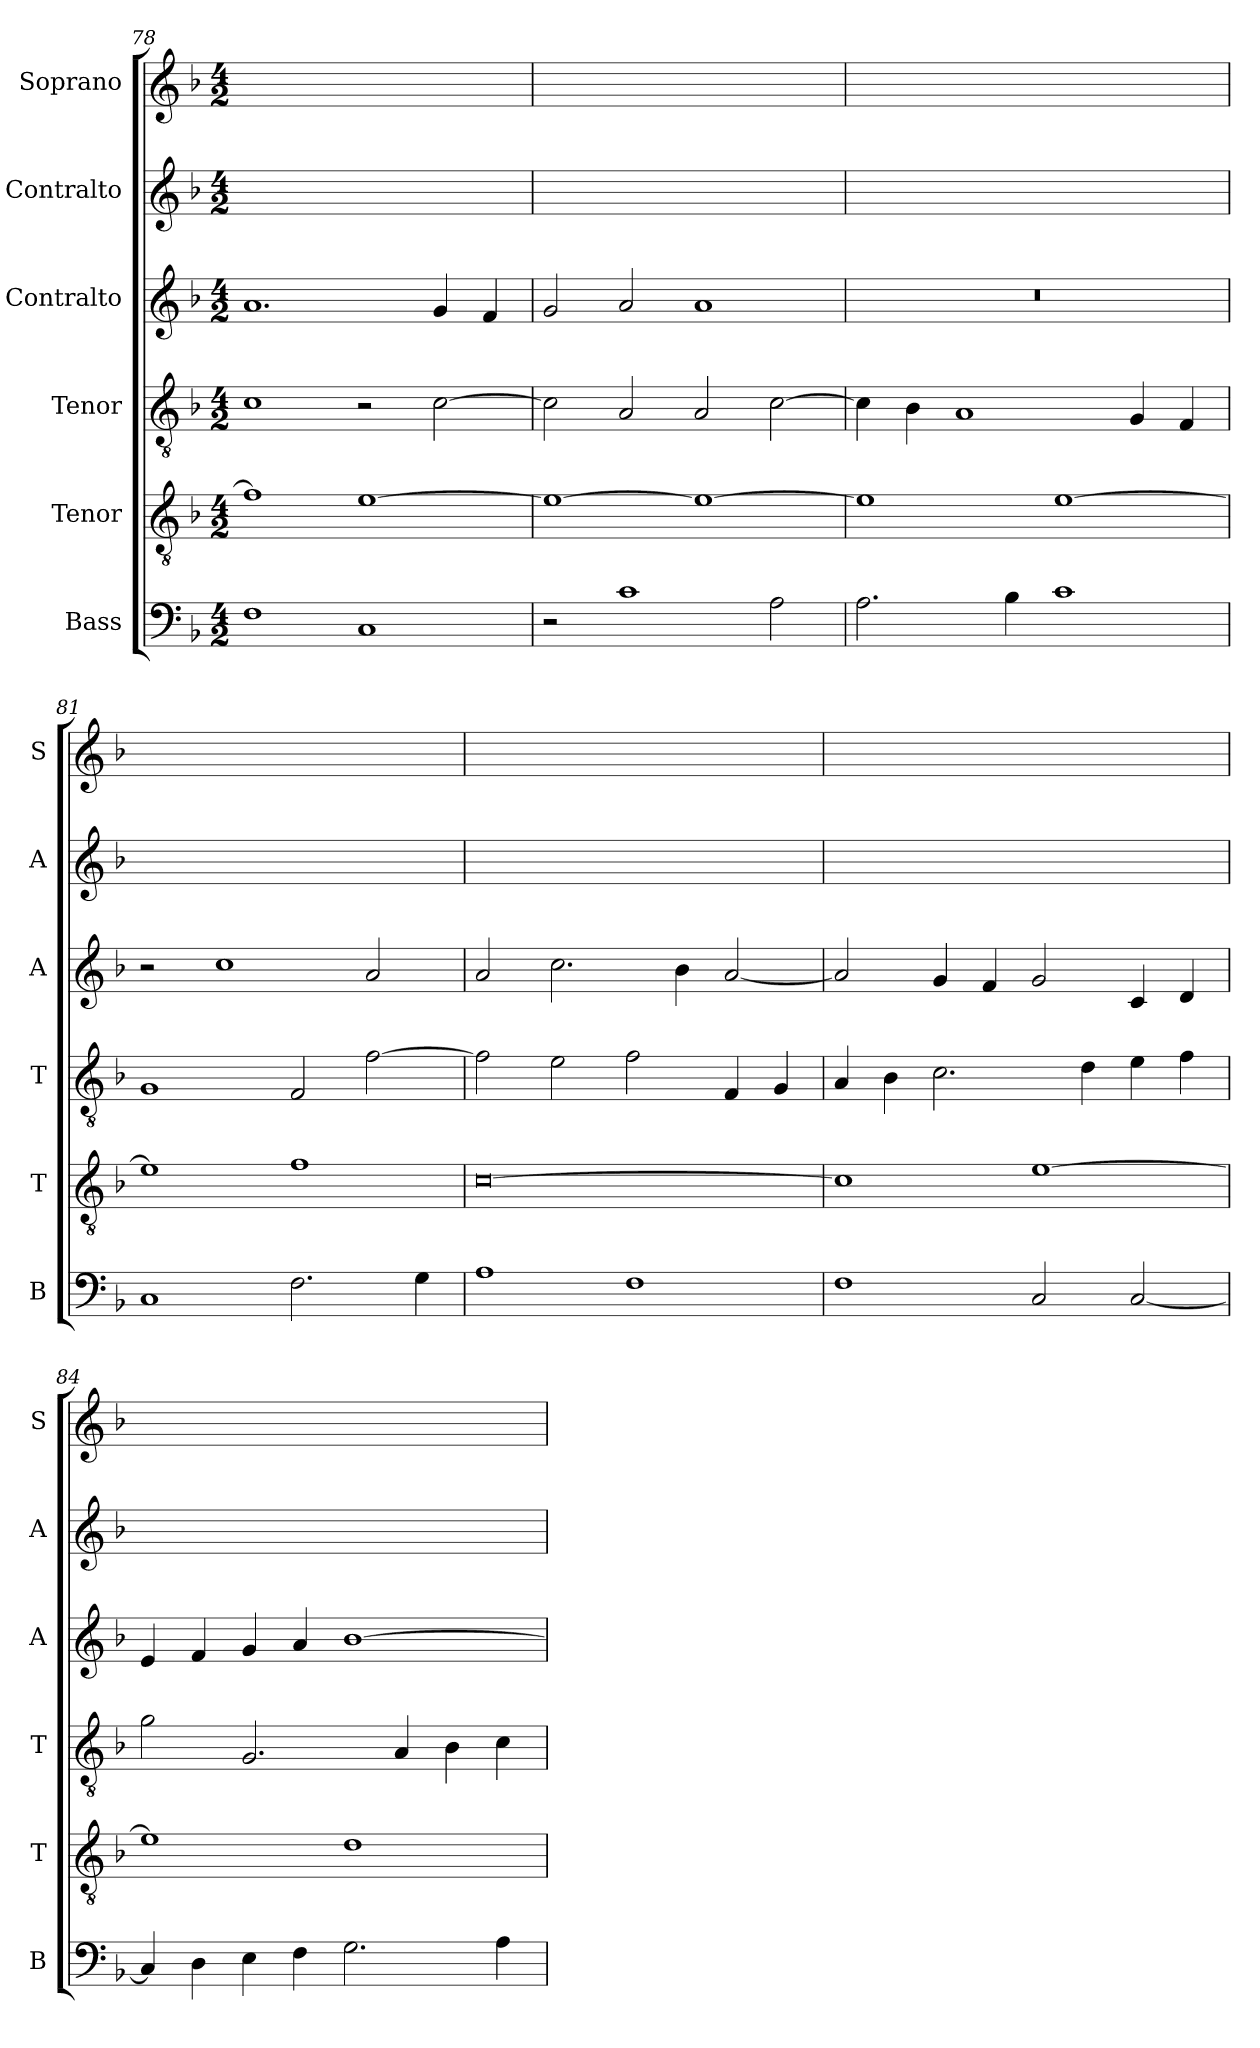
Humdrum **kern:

**kern	**kern	**kern	**kern	**kern	**kern
*part6	*part5	*part4	*part3	*part2	*part1
*staff6	*staff5	*staff4	*staff3	*staff2	*staff1
*I"Bass	*I"Tenor	*I"Tenor	*I"Contralto	*I"Contralto	*I"Soprano
*I'B	*I'T	*I'T	*I'A	*I'A	*I'S
*clefF4	*clefGv2	*clefGv2	*clefG2	*clefG2	*clefG2
*k[b-]	*k[b-]	*k[b-]	*k[b-]	*k[b-]	*k[b-]
*F:ion	*F:ion	*F:ion	*F:ion	*F:ion	*F:ion
*M4/2	*M4/2	*M4/2	*M4/2	*M4/2	*M4/2
=78	=78	=78	=78	=78	=78
1F	1f]	1c	1.a	0ryy	0ryy
1C	[1e	2r	.	.	.
.	.	[2c	4g	.	.
.	.	.	4f	.	.
=79	=79	=79	=79	=79	=79
2r	1e_	2c]	2g	0ryy	0ryy
1c	.	2A	2a	.	.
.	1e_	2A	1a	.	.
2A	.	[2c	.	.	.
=80	=80	=80	=80	=80	=80
2.A	1e]	4c]	0r	0ryy	0ryy
.	.	4B-	.	.	.
.	.	1A	.	.	.
4B-	.	.	.	.	.
1c	[1e	.	.	.	.
.	.	4G	.	.	.
.	.	4F	.	.	.
=81	=81	=81	=81	=81	=81
1C	1e]	1G	2r	0ryy	0ryy
.	.	.	1cc	.	.
2.F	1f	2F	.	.	.
.	.	[2f	2a	.	.
4G	.	.	.	.	.
=82	=82	=82	=82	=82	=82
1A	[0c	2f]	2a	0ryy	0ryy
.	.	2e	2.cc	.	.
1F	.	2f	.	.	.
.	.	.	4b-	.	.
.	.	4F	[2a	.	.
.	.	4G	.	.	.
=83	=83	=83	=83	=83	=83
1F	1c]	4A	2a]	0ryy	0ryy
.	.	4B-	.	.	.
.	.	2.c	4g	.	.
.	.	.	4f	.	.
2C	[1e	.	2g	.	.
.	.	4d	.	.	.
[2C	.	4e	4c	.	.
.	.	4f	4d	.	.
=84	=84	=84	=84	=84	=84
4C]	1e]	2g	4e	0ryy	0ryy
4D	.	.	4f	.	.
4E	.	2.G	4g	.	.
4F	.	.	4a	.	.
2.G	1d	.	[1b-	.	.
.	.	4A	.	.	.
.	.	4B-	.	.	.
4A	.	4c	.	.	.
=	=	=	=	=	=
*-	*-	*-	*-	*-	*-
